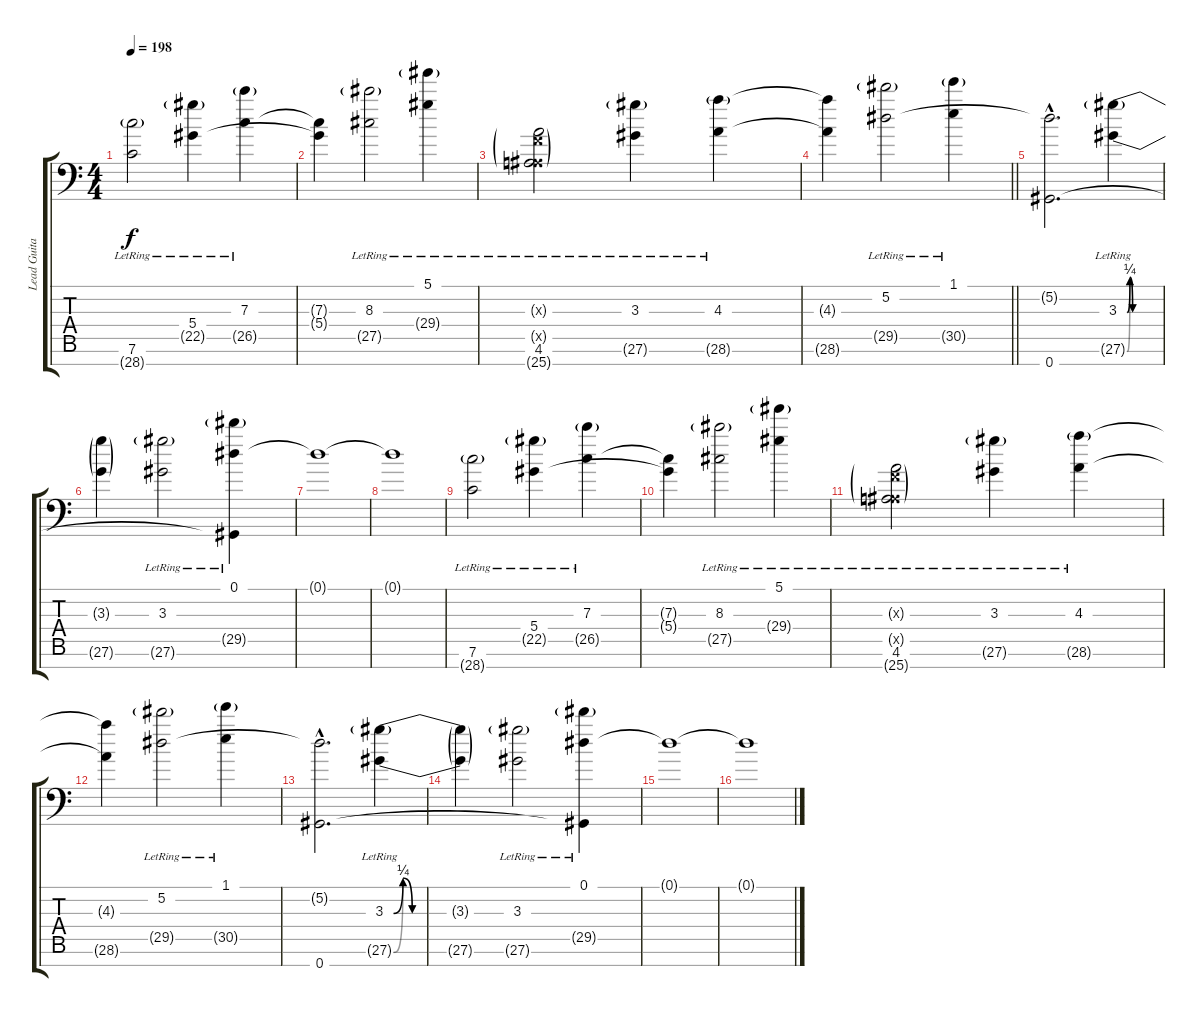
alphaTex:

\track ("Lead Guitar #2" "Lead Guita") {instrument electricguitarjazz}
\staff {score tabs}
\tuning (Eb4 Bb3 F3 Eb3 Bb2 F2 Ab1) {hide}
\ts (4 4)
\tempo 198
\clef f4
\ks c
(7.6{lr} 28.7{g lr}).2{dy f} (5.4{lr} 22.5{g lr}).4 (7.3{lr} 26.5{g lr}).4 |
(7.3{t} 5.4{t}).4 (8.3{lr} 27.5{g lr}).2 (5.1{lr} 29.4{g lr}).4 |
(0.3{g x} 0.5{g x} 4.6{lr} 25.7{g lr}).2 (3.3{lr} 27.6{g lr}).4 (4.3{lr} 28.6{g lr}).4 |
\barLineRight lightlight
(4.3{t} 28.6{t}).4 (5.2{lr} 29.5{g lr}).2 (1.1{lr} 30.5{g lr}).4 |
\section ("" "")
(5.2{hac t} 0.7{hac}).2{d} (3.3{be (custom 0 0 5 1 10 0 60 0) lr} 27.6{be (custom 0 0 5 1 10 0 15 0 60 0) g lr}).4 |
(3.3{t} 27.6{t}).4 (3.3{lr} 27.6{g lr}).2 (0.1{lr} 29.5{g lr} 0.7{t}).4 |
0.1{t}.1 |
0.1{t}.1 |
(7.6{lr} 28.7{g lr}).2 (5.4{lr} 22.5{g lr}).4 (7.3{lr} 26.5{g lr}).4 |
(7.3{t} 5.4{t}).4 (8.3{lr} 27.5{g lr}).2 (5.1{lr} 29.4{g lr}).4 |
(0.3{g x} 0.5{g x} 4.6{lr} 25.7{g lr}).2 (3.3{lr} 27.6{g lr}).4 (4.3{lr} 28.6{g lr}).4 |
(4.3{t} 28.6{t}).4 (5.2{lr} 29.5{g lr}).2 (1.1{lr} 30.5{g lr}).4 |
(5.2{hac t} 0.7{hac}).2{d} (3.3{be (custom 0 0 5 1 10 0 60 0) lr} 27.6{be (custom 0 0 5 1 10 0 15 0 60 0) g lr}).4 |
(3.3{t} 27.6{t}).4 (3.3{lr} 27.6{g lr}).2 (0.1{lr} 29.5{g lr} 0.7{t}).4 |
0.1{t}.1 |
0.1{t}.1
